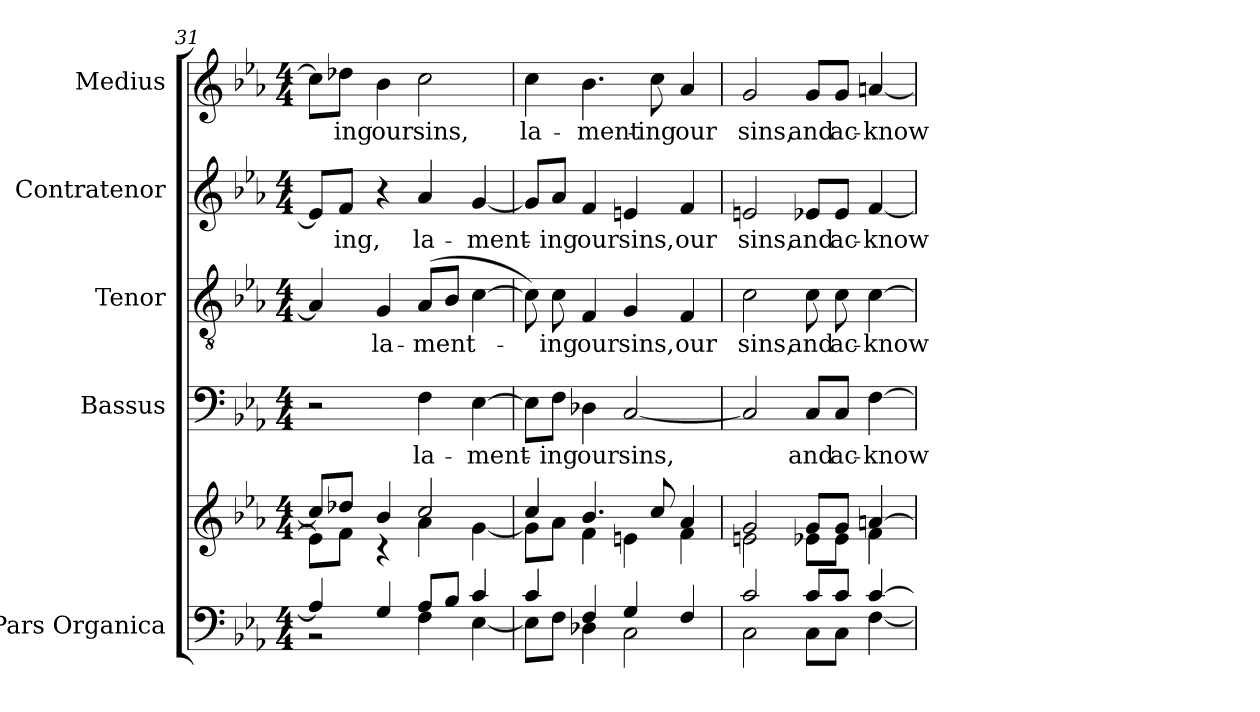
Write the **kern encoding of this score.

**kern	**kern	**kern	**text	**kern	**text	**kern	**text	**kern	**text
*part5	*part5	*part4	*part4	*part3	*part3	*part2	*part2	*part1	*part1
*staff6	*staff5	*staff4	*staff4	*staff3	*staff3	*staff2	*staff2	*staff1	*staff1
*I"Pars Organica	*	*I"Bassus	*	*I"Tenor	*	*I"Contratenor	*	*I"Medius	*
*clefF4	*clefG2	*clefF4	*	*clefGv2	*	*clefG2	*	*clefG2	*
*	*	*	*	*ITrd7c12	*	*	*	*	*
*k[b-e-a-]	*k[b-e-a-]	*k[b-e-a-]	*	*k[b-e-a-]	*	*k[b-e-a-]	*	*k[b-e-a-]	*
*E-:	*E-:	*E-:	*	*E-:	*	*E-:	*	*E-:	*
*M4/4	*M4/4	*M4/4	*	*M4/4	*	*M4/4	*	*M4/4	*
=31	=31	=31	=31	=31	=31	=31	=31	=31	=31
*^	*^	*	*	*	*	*	*	*	*
4A-i/]	2r	8cci/L]	8e-i\L]	2r	.	4AA-i/]	.	8e-i/L]	.	8cci\L]	.
!	!	!	!	!	!	!	!	!	!LO:LY:b:color=#000000	!	!
!	!	!	!	!	!	!	!	!	!	!	!LO:LY:b:color=#000000
.	.	8dd-Xi/J	8fi\J	.	.	.	.	8fi/J	-ing,	8dd-Xi\J	-ing
!	!	!	!	!	!	!	!LO:LY:b:color=#000000	!	!	!	!
!	!	!	!	!	!	!	!	!	!	!	!LO:LY:b:color=#000000
4Gi/	.	4b-i/	4r	.	.	4GGi/	la-	4r	.	4b-i\	our
!	!	!	!	!	!LO:LY:b:color=#000000	!	!	!	!	!	!
!	!	!	!	!	!	!	!LO:LY:b:color=#000000	!	!	!	!
!	!	!	!	!	!	!	!	!	!LO:LY:b:color=#000000	!	!
!	!	!	!	!	!	!	!	!	!	!	!LO:LY:b:color=#000000
8A-i/L	4Fi\	2cci/	4a-i\	4Fi\	la-	(8AA-i/L	-ment-	4a-i/	la-	2cci\	sins,
8B-i/J	.	.	.	.	.	8BB-i/J	.	.	.	.	.
!	!	!	!	!	!LO:LY:b:color=#000000	!	!	!	!	!	!
!	!	!	!	!	!	!	!	!	!LO:LY:b:color=#000000	!	!
4ci/	[<4E-i\	.	[<4gi\	[>4E-i\	-ment-	[>4Ci\	.	[<4gi/	-ment-	.	.
=32	=32	=32	=32	=32	=32	=32	=32	=32	=32	=32	=32
!	!	!	!	!	!	!	!	!	!	!	!LO:LY:b:color=#000000
4ci/	8E-i\L]	4cci/	8gi\L]	8E-i\L]	.	8Ci\])	.	8gi/L]	.	4cci\	la-
!	!	!	!	!	!LO:LY:b:color=#000000	!	!	!	!	!	!
!	!	!	!	!	!	!	!LO:LY:b:color=#000000	!	!	!	!
!	!	!	!	!	!	!	!	!	!LO:LY:b:color=#000000	!	!
.	8Fi\J	.	8a-i\J	8Fi\J	-ing	8Ci\	-ing	8a-i/J	-ing	.	.
!	!	!	!	!	!LO:LY:b:color=#000000	!	!	!	!	!	!
!	!	!	!	!	!	!	!LO:LY:b:color=#000000	!	!	!	!
!	!	!	!	!	!	!	!	!	!LO:LY:b:color=#000000	!	!
!	!	!	!	!	!	!	!	!	!	!	!LO:LY:b:color=#000000
4Fi/	4D-Xi\	4.b-i/	4fi\	4D-Xi\	our	4FFi/	our	4fi/	our	4.b-i\	-ment-
!	!	!	!	!	!LO:LY:b:color=#000000	!	!	!	!	!	!
!	!	!	!	!	!	!	!LO:LY:b:color=#000000	!	!	!	!
!	!	!	!	!	!	!	!	!	!LO:LY:b:color=#000000	!	!
4Gi/	2Ci\	.	4eni\	[<2Ci/	sins,	4GGi/	sins,	4eni/	sins,	.	.
!	!	!	!	!	!	!	!	!	!	!	!LO:LY:b:color=#000000
.	.	8cci/	.	.	.	.	.	.	.	8cci\	-ing
!	!	!	!	!	!	!	!LO:LY:b:color=#000000	!	!	!	!
!	!	!	!	!	!	!	!	!	!LO:LY:b:color=#000000	!	!
!	!	!	!	!	!	!	!	!	!	!	!LO:LY:b:color=#000000
4Fi/	.	4a-i/	4fi\	.	.	4FFi/	our	4fi/	our	4a-i/	our
!!LO:PB:g=z
=33	=33	=33	=33	=33	=33	=33	=33	=33	=33	=33	=33
!	!	!	!	!	!	!	!LO:LY:b:color=#000000	!	!	!	!
!	!	!	!	!	!	!	!	!	!LO:LY:b:color=#000000	!	!
!	!	!	!	!	!	!	!	!	!	!	!LO:LY:b:color=#000000
2ci/	2Ci\	2gi/	2eni\	2Ci/]	.	2Ci\	sins,	2eni/	sins,	2gi/	sins,
!	!	!	!	!	!LO:LY:b:color=#000000	!	!	!	!	!	!
!	!	!	!	!	!	!	!LO:LY:b:color=#000000	!	!	!	!
!	!	!	!	!	!	!	!	!	!LO:LY:b:color=#000000	!	!
!	!	!	!	!	!	!	!	!	!	!	!LO:LY:b:color=#000000
8ci/L	8Ci\L	8gi/L	8e-Xi\L	8Ci/L	and	8Ci\	and	8e-Xi/L	and	8gi/L	and
!	!	!	!	!	!LO:LY:b:color=#000000	!	!	!	!	!	!
!	!	!	!	!	!	!	!LO:LY:b:color=#000000	!	!	!	!
!	!	!	!	!	!	!	!	!	!LO:LY:b:color=#000000	!	!
!	!	!	!	!	!	!	!	!	!	!	!LO:LY:b:color=#000000
8ci/J	8Ci\J	8gi/J	8e-i\J	8Ci/J	ac-	8Ci\	ac-	8e-i/J	ac-	8gi/J	ac-
!	!	!	!	!	!LO:LY:b:color=#000000	!	!	!	!	!	!
!	!	!	!	!	!	!	!LO:LY:b:color=#000000	!	!	!	!
!	!	!	!	!	!	!	!	!	!LO:LY:b:color=#000000	!	!
!	!	!	!	!	!	!	!	!	!	!	!LO:LY:b:color=#000000
[>4ci/	[<4Fi\	[>4ani/	4fi\	[>4Fi\	-know-	[>4Ci\	-know-	[<4fi/	-know-	[<4ani/	-know-
*v	*v	*	*	*	*	*	*	*	*	*	*
*	*v	*v	*	*	*	*	*	*	*	*
=	=	=	=	=	=	=	=	=	=
*-	*-	*-	*-	*-	*-	*-	*-	*-	*-
